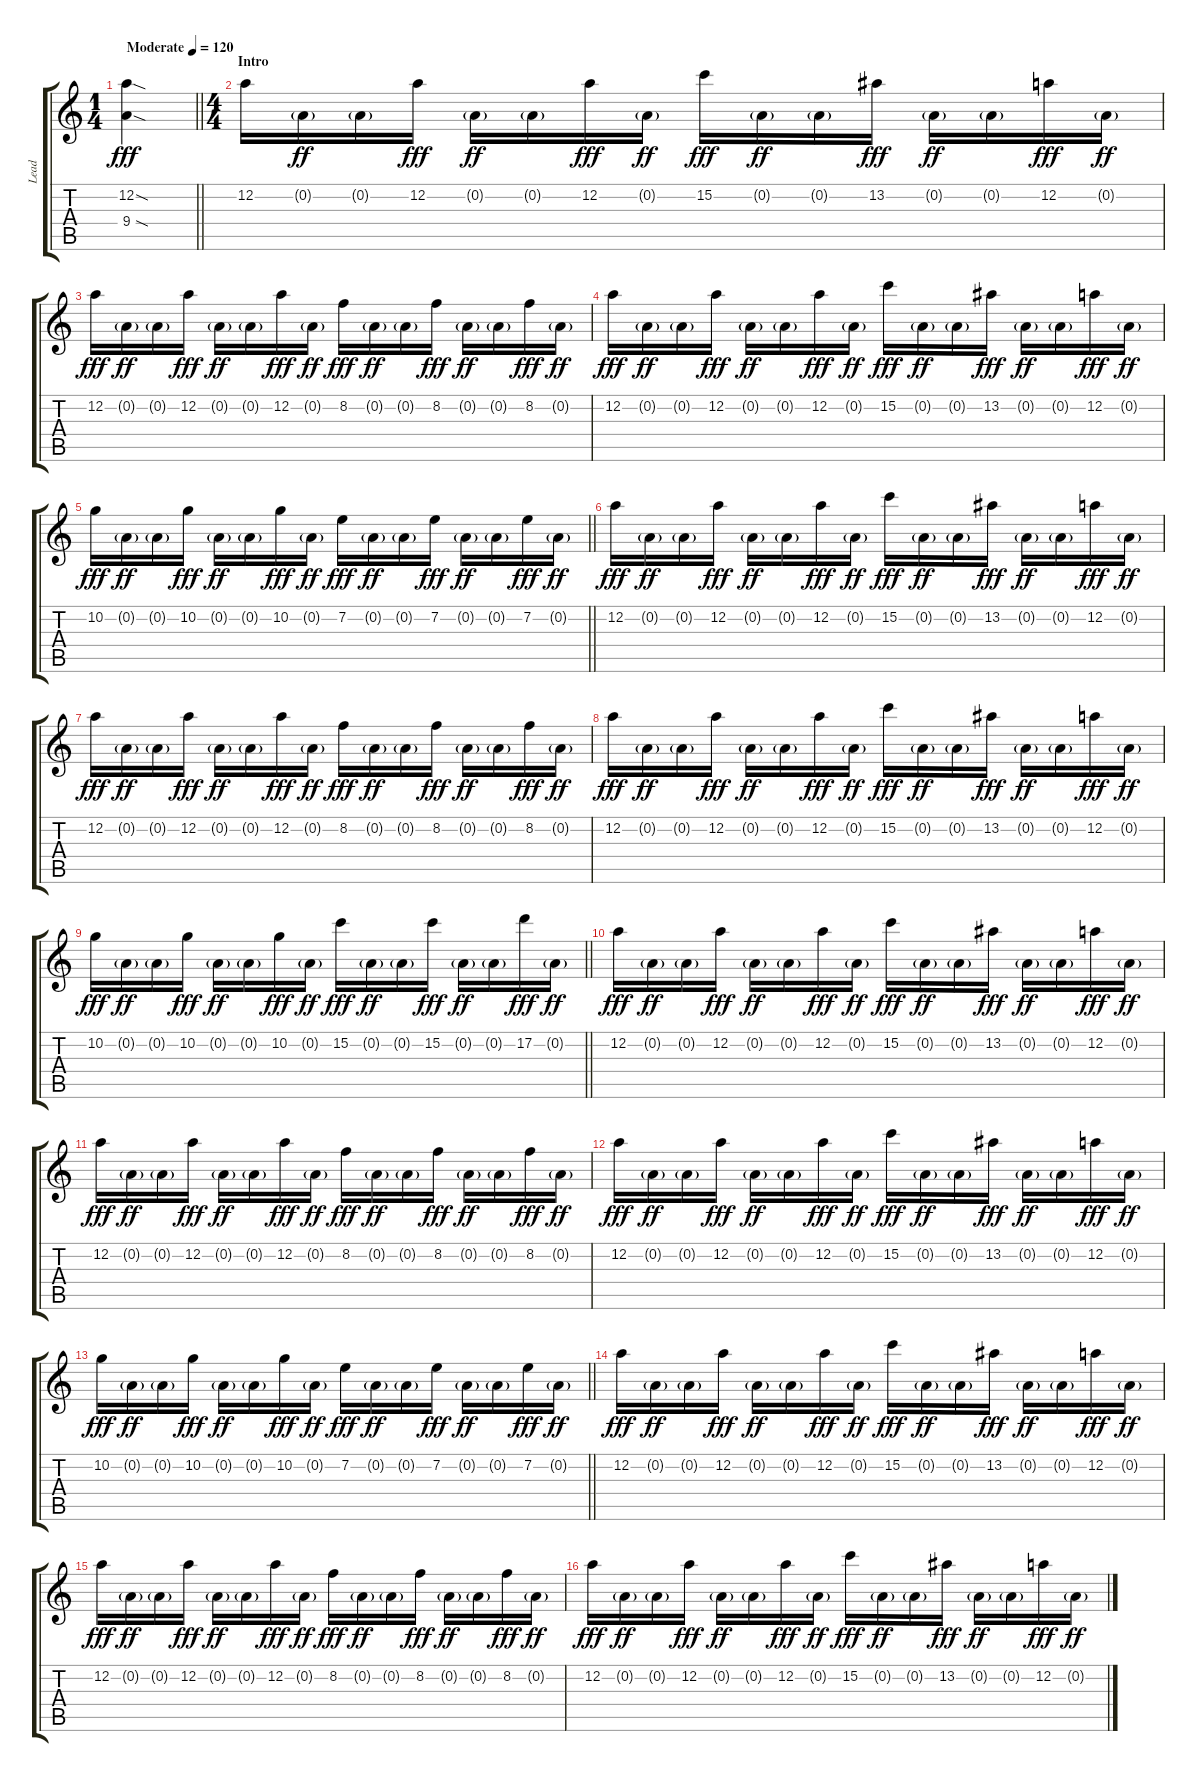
\track ("Lead" "Lead") {instrument distortionguitar}
\staff {score tabs}
\tuning (D4 A3 F3 C3 G2 D2) {hide}
\ts (1 4)
\tempo (120 "Moderate")
\clef g2
\barLineRight lightlight
\ks c
(12.2{sod} 9.4{sod}).4{dy fff instrument distortionguitar} |
\ts (4 4)
\section ("" "Intro")
12.2.16 0.2{g}.16{dy ff} 0.2{g}.16 12.2.16{dy fff} 0.2{g}.16{dy ff} 0.2{g}.16 12.2.16{dy fff} 0.2{g}.16{dy ff} 15.2.16{dy fff} 0.2{g}.16{dy ff} 0.2{g}.16 13.2.16{dy fff} 0.2{g}.16{dy ff} 0.2{g}.16 12.2.16{dy fff} 0.2{g}.16{dy ff} |
12.2.16{dy fff} 0.2{g}.16{dy ff} 0.2{g}.16 12.2.16{dy fff} 0.2{g}.16{dy ff} 0.2{g}.16 12.2.16{dy fff} 0.2{g}.16{dy ff} 8.2.16{dy fff} 0.2{g}.16{dy ff} 0.2{g}.16 8.2.16{dy fff} 0.2{g}.16{dy ff} 0.2{g}.16 8.2.16{dy fff} 0.2{g}.16{dy ff} |
12.2.16{dy fff} 0.2{g}.16{dy ff} 0.2{g}.16 12.2.16{dy fff} 0.2{g}.16{dy ff} 0.2{g}.16 12.2.16{dy fff} 0.2{g}.16{dy ff} 15.2.16{dy fff} 0.2{g}.16{dy ff} 0.2{g}.16 13.2.16{dy fff} 0.2{g}.16{dy ff} 0.2{g}.16 12.2.16{dy fff} 0.2{g}.16{dy ff} |
\barLineRight lightlight
10.2.16{dy fff} 0.2{g}.16{dy ff} 0.2{g}.16 10.2.16{dy fff} 0.2{g}.16{dy ff} 0.2{g}.16 10.2.16{dy fff} 0.2{g}.16{dy ff} 7.2.16{dy fff} 0.2{g}.16{dy ff} 0.2{g}.16 7.2.16{dy fff} 0.2{g}.16{dy ff} 0.2{g}.16 7.2.16{dy fff} 0.2{g}.16{dy ff} |
12.2.16{dy fff} 0.2{g}.16{dy ff} 0.2{g}.16 12.2.16{dy fff} 0.2{g}.16{dy ff} 0.2{g}.16 12.2.16{dy fff} 0.2{g}.16{dy ff} 15.2.16{dy fff} 0.2{g}.16{dy ff} 0.2{g}.16 13.2.16{dy fff} 0.2{g}.16{dy ff} 0.2{g}.16 12.2.16{dy fff} 0.2{g}.16{dy ff} |
12.2.16{dy fff} 0.2{g}.16{dy ff} 0.2{g}.16 12.2.16{dy fff} 0.2{g}.16{dy ff} 0.2{g}.16 12.2.16{dy fff} 0.2{g}.16{dy ff} 8.2.16{dy fff} 0.2{g}.16{dy ff} 0.2{g}.16 8.2.16{dy fff} 0.2{g}.16{dy ff} 0.2{g}.16 8.2.16{dy fff} 0.2{g}.16{dy ff} |
12.2.16{dy fff} 0.2{g}.16{dy ff} 0.2{g}.16 12.2.16{dy fff} 0.2{g}.16{dy ff} 0.2{g}.16 12.2.16{dy fff} 0.2{g}.16{dy ff} 15.2.16{dy fff} 0.2{g}.16{dy ff} 0.2{g}.16 13.2.16{dy fff} 0.2{g}.16{dy ff} 0.2{g}.16 12.2.16{dy fff} 0.2{g}.16{dy ff} |
\barLineRight lightlight
10.2.16{dy fff} 0.2{g}.16{dy ff} 0.2{g}.16 10.2.16{dy fff} 0.2{g}.16{dy ff} 0.2{g}.16 10.2.16{dy fff} 0.2{g}.16{dy ff} 15.2.16{dy fff} 0.2{g}.16{dy ff} 0.2{g}.16 15.2.16{dy fff} 0.2{g}.16{dy ff} 0.2{g}.16 17.2.16{dy fff} 0.2{g}.16{dy ff} |
12.2.16{dy fff} 0.2{g}.16{dy ff} 0.2{g}.16 12.2.16{dy fff} 0.2{g}.16{dy ff} 0.2{g}.16 12.2.16{dy fff} 0.2{g}.16{dy ff} 15.2.16{dy fff} 0.2{g}.16{dy ff} 0.2{g}.16 13.2.16{dy fff} 0.2{g}.16{dy ff} 0.2{g}.16 12.2.16{dy fff} 0.2{g}.16{dy ff} |
12.2.16{dy fff} 0.2{g}.16{dy ff} 0.2{g}.16 12.2.16{dy fff} 0.2{g}.16{dy ff} 0.2{g}.16 12.2.16{dy fff} 0.2{g}.16{dy ff} 8.2.16{dy fff} 0.2{g}.16{dy ff} 0.2{g}.16 8.2.16{dy fff} 0.2{g}.16{dy ff} 0.2{g}.16 8.2.16{dy fff} 0.2{g}.16{dy ff} |
12.2.16{dy fff} 0.2{g}.16{dy ff} 0.2{g}.16 12.2.16{dy fff} 0.2{g}.16{dy ff} 0.2{g}.16 12.2.16{dy fff} 0.2{g}.16{dy ff} 15.2.16{dy fff} 0.2{g}.16{dy ff} 0.2{g}.16 13.2.16{dy fff} 0.2{g}.16{dy ff} 0.2{g}.16 12.2.16{dy fff} 0.2{g}.16{dy ff} |
\barLineRight lightlight
10.2.16{dy fff} 0.2{g}.16{dy ff} 0.2{g}.16 10.2.16{dy fff} 0.2{g}.16{dy ff} 0.2{g}.16 10.2.16{dy fff} 0.2{g}.16{dy ff} 7.2.16{dy fff} 0.2{g}.16{dy ff} 0.2{g}.16 7.2.16{dy fff} 0.2{g}.16{dy ff} 0.2{g}.16 7.2.16{dy fff} 0.2{g}.16{dy ff} |
12.2.16{dy fff} 0.2{g}.16{dy ff} 0.2{g}.16 12.2.16{dy fff} 0.2{g}.16{dy ff} 0.2{g}.16 12.2.16{dy fff} 0.2{g}.16{dy ff} 15.2.16{dy fff} 0.2{g}.16{dy ff} 0.2{g}.16 13.2.16{dy fff} 0.2{g}.16{dy ff} 0.2{g}.16 12.2.16{dy fff} 0.2{g}.16{dy ff} |
12.2.16{dy fff} 0.2{g}.16{dy ff} 0.2{g}.16 12.2.16{dy fff} 0.2{g}.16{dy ff} 0.2{g}.16 12.2.16{dy fff} 0.2{g}.16{dy ff} 8.2.16{dy fff} 0.2{g}.16{dy ff} 0.2{g}.16 8.2.16{dy fff} 0.2{g}.16{dy ff} 0.2{g}.16 8.2.16{dy fff} 0.2{g}.16{dy ff} |
12.2.16{dy fff} 0.2{g}.16{dy ff} 0.2{g}.16 12.2.16{dy fff} 0.2{g}.16{dy ff} 0.2{g}.16 12.2.16{dy fff} 0.2{g}.16{dy ff} 15.2.16{dy fff} 0.2{g}.16{dy ff} 0.2{g}.16 13.2.16{dy fff} 0.2{g}.16{dy ff} 0.2{g}.16 12.2.16{dy fff} 0.2{g}.16{dy ff}
